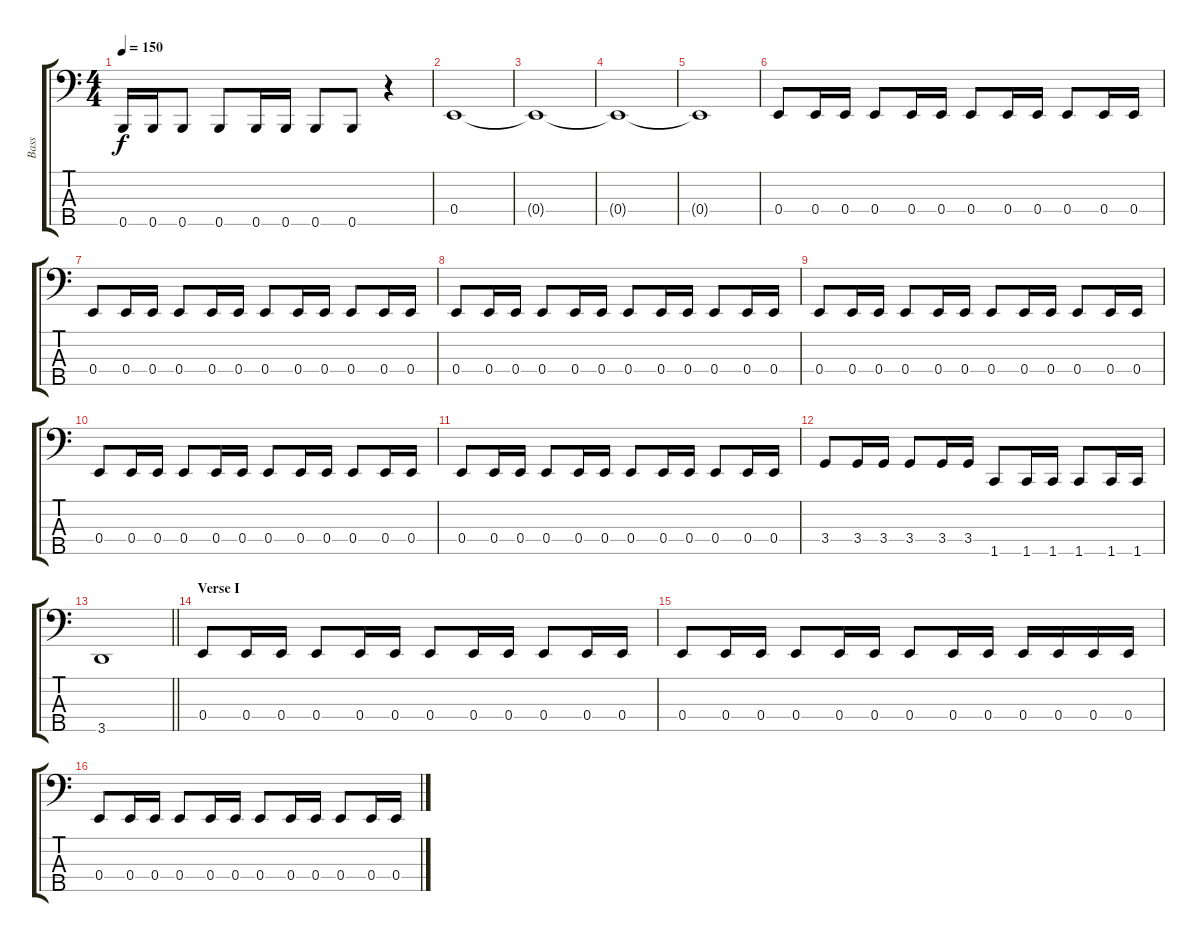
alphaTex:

\track ("Bass" "Bass") {instrument electricbassfinger}
\staff {score tabs}
\tuning (G2 D2 A1 E1 B0) {hide}
\ts (4 4)
\tempo 150
\clef f4
\ks c
0.5.16{dy f} 0.5.16 0.5.8 0.5.8 0.5.16 0.5.16 0.5.8 0.5.8 r.4 |
0.4.1 |
0.4{t}.1 |
0.4{t}.1 |
0.4{t}.1 |
0.4.8 0.4.16 0.4.16 0.4.8 0.4.16 0.4.16 0.4.8 0.4.16 0.4.16 0.4.8 0.4.16 0.4.16 |
0.4.8 0.4.16 0.4.16 0.4.8 0.4.16 0.4.16 0.4.8 0.4.16 0.4.16 0.4.8 0.4.16 0.4.16 |
0.4.8 0.4.16 0.4.16 0.4.8 0.4.16 0.4.16 0.4.8 0.4.16 0.4.16 0.4.8 0.4.16 0.4.16 |
0.4.8 0.4.16 0.4.16 0.4.8 0.4.16 0.4.16 0.4.8 0.4.16 0.4.16 0.4.8 0.4.16 0.4.16 |
0.4.8 0.4.16 0.4.16 0.4.8 0.4.16 0.4.16 0.4.8 0.4.16 0.4.16 0.4.8 0.4.16 0.4.16 |
0.4.8 0.4.16 0.4.16 0.4.8 0.4.16 0.4.16 0.4.8 0.4.16 0.4.16 0.4.8 0.4.16 0.4.16 |
3.4.8 3.4.16 3.4.16 3.4.8 3.4.16 3.4.16 1.5.8 1.5.16 1.5.16 1.5.8 1.5.16 1.5.16 |
\barLineRight lightlight
3.5.1 |
\section ("" "Verse I")
0.4.8 0.4.16 0.4.16 0.4.8 0.4.16 0.4.16 0.4.8 0.4.16 0.4.16 0.4.8 0.4.16 0.4.16 |
0.4.8 0.4.16 0.4.16 0.4.8 0.4.16 0.4.16 0.4.8 0.4.16 0.4.16 0.4.16 0.4.16 0.4.16 0.4.16 |
0.4.8 0.4.16 0.4.16 0.4.8 0.4.16 0.4.16 0.4.8 0.4.16 0.4.16 0.4.8 0.4.16 0.4.16
